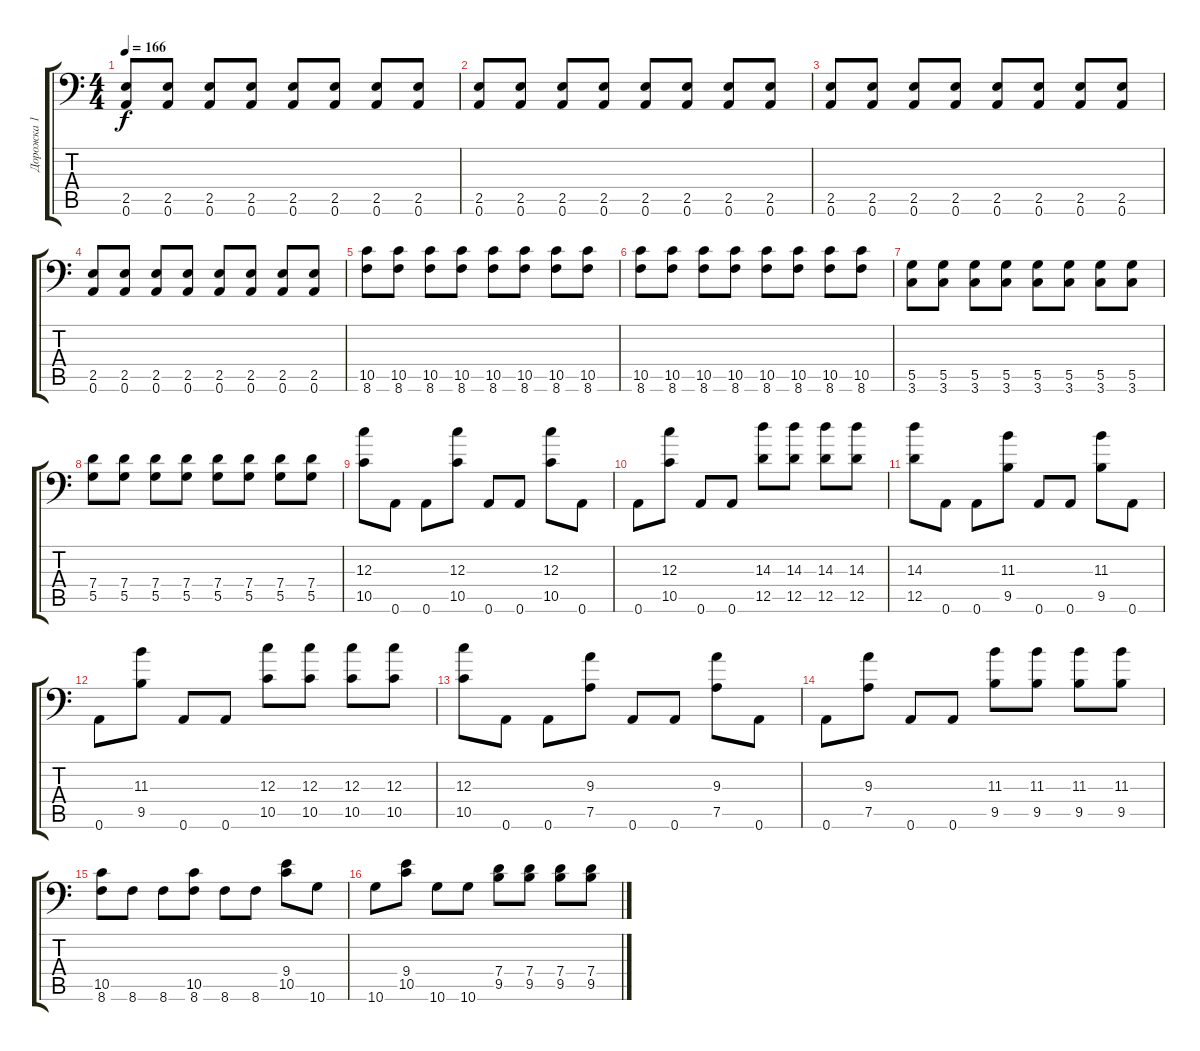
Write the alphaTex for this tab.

\track ("Дорожка 1" "Дорожка 1") {instrument distortionguitar}
\staff {score tabs}
\tuning (A3 E3 C3 G2 D2 A1) {hide}
\ts (4 4)
\tempo 166
\clef f4
\ks c
(2.5 0.6).8{dy f} (2.5 0.6).8 (2.5 0.6).8 (2.5 0.6).8 (2.5 0.6).8 (2.5 0.6).8 (2.5 0.6).8 (2.5 0.6).8 |
(2.5 0.6).8 (2.5 0.6).8 (2.5 0.6).8 (2.5 0.6).8 (2.5 0.6).8 (2.5 0.6).8 (2.5 0.6).8 (2.5 0.6).8 |
(2.5 0.6).8 (2.5 0.6).8 (2.5 0.6).8 (2.5 0.6).8 (2.5 0.6).8 (2.5 0.6).8 (2.5 0.6).8 (2.5 0.6).8 |
(2.5 0.6).8 (2.5 0.6).8 (2.5 0.6).8 (2.5 0.6).8 (2.5 0.6).8 (2.5 0.6).8 (2.5 0.6).8 (2.5 0.6).8 |
(10.5 8.6).8 (10.5 8.6).8 (10.5 8.6).8 (10.5 8.6).8 (10.5 8.6).8 (10.5 8.6).8 (10.5 8.6).8 (10.5 8.6).8 |
(10.5 8.6).8 (10.5 8.6).8 (10.5 8.6).8 (10.5 8.6).8 (10.5 8.6).8 (10.5 8.6).8 (10.5 8.6).8 (10.5 8.6).8 |
(5.5 3.6).8 (5.5 3.6).8 (5.5 3.6).8 (5.5 3.6).8 (5.5 3.6).8 (5.5 3.6).8 (5.5 3.6).8 (5.5 3.6).8 |
(7.4 5.5).8 (7.4 5.5).8 (7.4 5.5).8 (7.4 5.5).8 (7.4 5.5).8 (7.4 5.5).8 (7.4 5.5).8 (7.4 5.5).8 |
(12.3 10.5).8 0.6.8 0.6.8 (12.3 10.5).8 0.6.8 0.6.8 (12.3 10.5).8 0.6.8 |
0.6.8 (12.3 10.5).8 0.6.8 0.6.8 (14.3 12.5).8 (14.3 12.5).8 (14.3 12.5).8 (14.3 12.5).8 |
(14.3 12.5).8 0.6.8 0.6.8 (11.3 9.5).8 0.6.8 0.6.8 (11.3 9.5).8 0.6.8 |
0.6.8 (11.3 9.5).8 0.6.8 0.6.8 (12.3 10.5).8 (12.3 10.5).8 (12.3 10.5).8 (12.3 10.5).8 |
(12.3 10.5).8 0.6.8 0.6.8 (9.3 7.5).8 0.6.8 0.6.8 (9.3 7.5).8 0.6.8 |
0.6.8 (9.3 7.5).8 0.6.8 0.6.8 (11.3 9.5).8 (11.3 9.5).8 (11.3 9.5).8 (11.3 9.5).8 |
(10.5 8.6).8 8.6.8 8.6.8 (10.5 8.6).8 8.6.8 8.6.8 (9.4 10.5).8 10.6.8 |
10.6.8 (9.4 10.5).8 10.6.8 10.6.8 (7.4 9.5).8 (7.4 9.5).8 (7.4 9.5).8 (7.4 9.5).8
